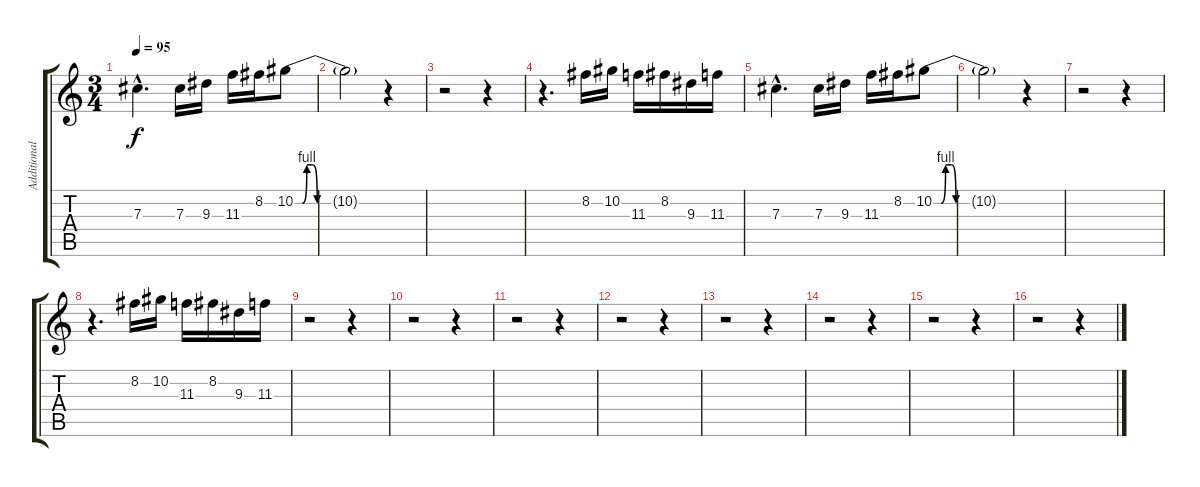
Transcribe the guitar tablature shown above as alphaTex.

\track ("Additional Guitars" "Additional") {instrument distortionguitar}
\staff {score tabs}
\tuning (Eb4 Bb3 Gb3 Db3 Ab2 Eb2) {hide}
\ts (3 4)
\tempo 95
\clef g2
\ks c
7.3{hac}.4{d dy f} 7.3.16 9.3.16 11.3.16 8.2.16 10.2{be (custom 0 0 5 0 8 4 12 4 15 0 60 0)}.8 |
10.2{t}.2 r.4 |
r.2 r.4 |
r.4{d} 8.2.16 10.2.16 11.3.16 8.2.16 9.3.16 11.3.16 |
7.3{hac}.4{d} 7.3.16 9.3.16 11.3.16 8.2.16 10.2{be (custom 0 0 5 0 8 4 12 4 15 0 60 0)}.8 |
10.2{t}.2 r.4 |
r.2 r.4 |
r.4{d} 8.2.16 10.2.16 11.3.16 8.2.16 9.3.16 11.3.16 |
r.2 r.4 |
r.2 r.4 |
r.2 r.4 |
r.2 r.4 |
r.2 r.4 |
r.2 r.4 |
r.2 r.4 |
r.2 r.4
